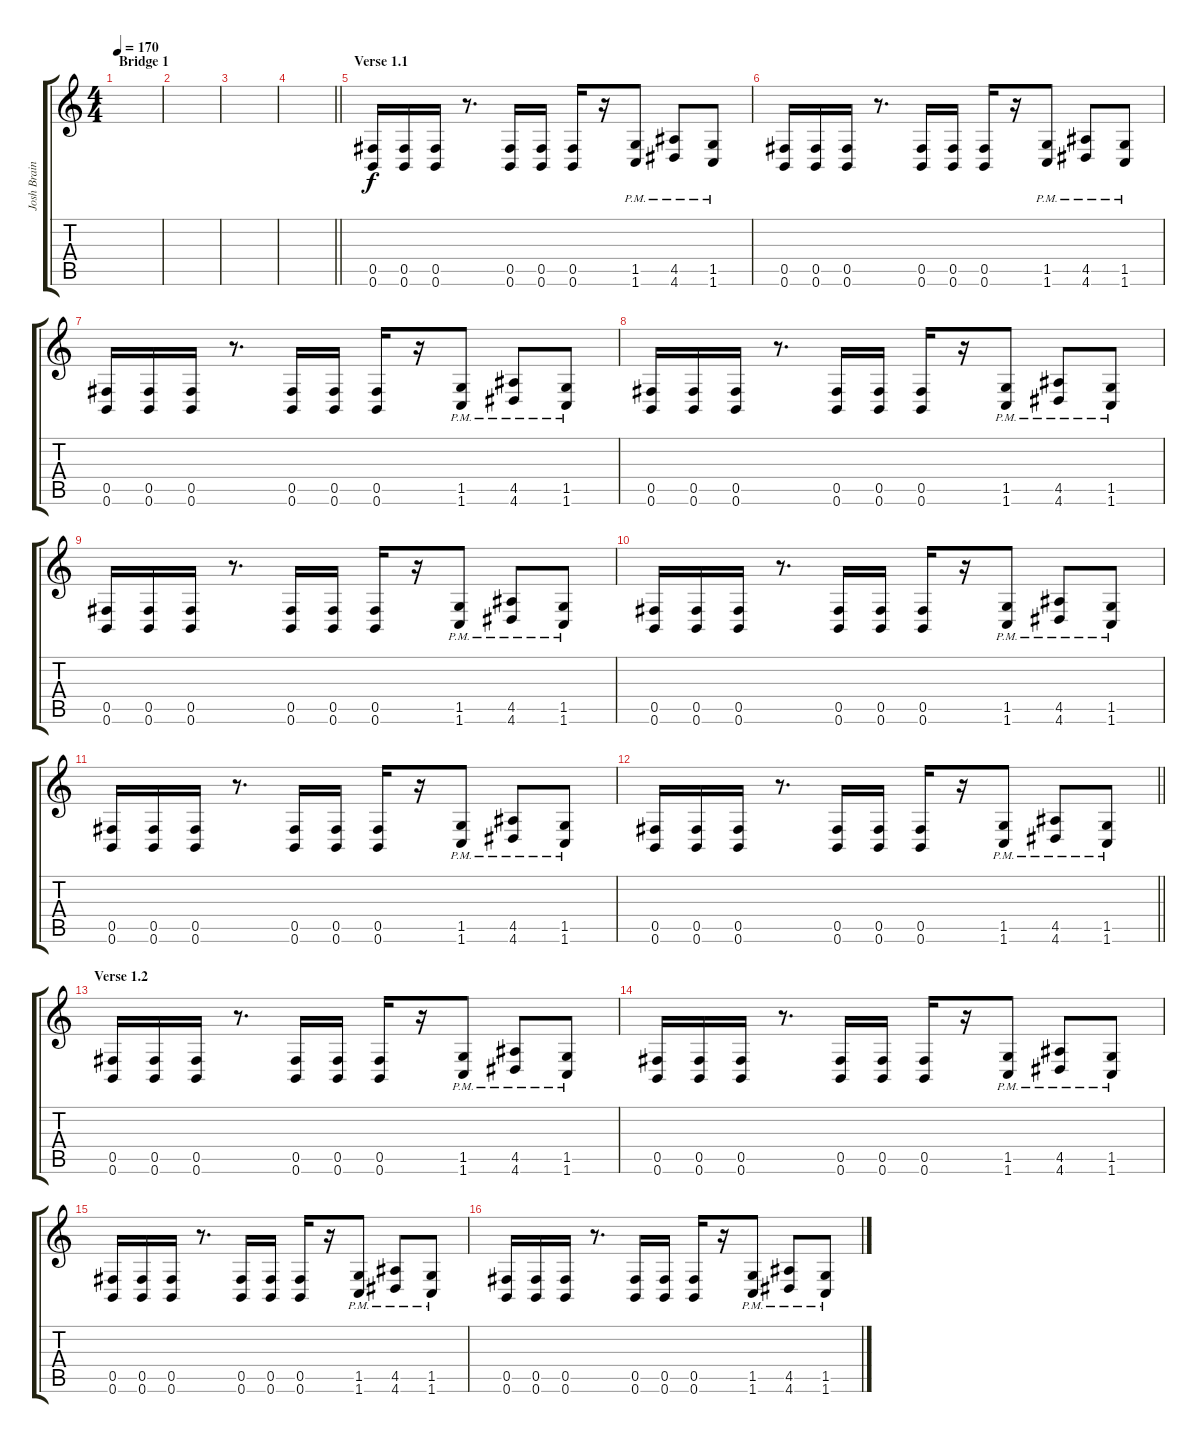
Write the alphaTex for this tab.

\track ("Josh Brainard" "Josh Brain") {instrument distortionguitar}
\staff {score tabs}
\tuning (Db4 Ab3 E3 B2 Gb2 B1) {hide}
\ts (4 4)
\section ("" "Bridge 1")
\tempo 170
\clef g2
\ks c
|
|
|
\barLineRight lightlight
|
\section ("" "Verse 1.1")
(0.5 0.6).16{volume 13} (0.5 0.6).16 (0.5 0.6).16 r.8{d} (0.5 0.6).16 (0.5 0.6).16 (0.5 0.6).16 r.16 (1.5{pm} 1.6{pm}).8 (4.5{pm} 4.6{pm}).8 (1.5{pm} 1.6{pm}).8 |
(0.5 0.6).16 (0.5 0.6).16 (0.5 0.6).16 r.8{d} (0.5 0.6).16 (0.5 0.6).16 (0.5 0.6).16 r.16 (1.5{pm} 1.6{pm}).8 (4.5{pm} 4.6{pm}).8 (1.5{pm} 1.6{pm}).8 |
(0.5 0.6).16 (0.5 0.6).16 (0.5 0.6).16 r.8{d} (0.5 0.6).16 (0.5 0.6).16 (0.5 0.6).16 r.16 (1.5{pm} 1.6{pm}).8 (4.5{pm} 4.6{pm}).8 (1.5{pm} 1.6{pm}).8 |
(0.5 0.6).16 (0.5 0.6).16 (0.5 0.6).16 r.8{d} (0.5 0.6).16 (0.5 0.6).16 (0.5 0.6).16 r.16 (1.5{pm} 1.6{pm}).8 (4.5{pm} 4.6{pm}).8 (1.5{pm} 1.6{pm}).8 |
(0.5 0.6).16 (0.5 0.6).16 (0.5 0.6).16 r.8{d} (0.5 0.6).16 (0.5 0.6).16 (0.5 0.6).16 r.16 (1.5{pm} 1.6{pm}).8 (4.5{pm} 4.6{pm}).8 (1.5{pm} 1.6{pm}).8 |
(0.5 0.6).16 (0.5 0.6).16 (0.5 0.6).16 r.8{d} (0.5 0.6).16 (0.5 0.6).16 (0.5 0.6).16 r.16 (1.5{pm} 1.6{pm}).8 (4.5{pm} 4.6{pm}).8 (1.5{pm} 1.6{pm}).8 |
(0.5 0.6).16 (0.5 0.6).16 (0.5 0.6).16 r.8{d} (0.5 0.6).16 (0.5 0.6).16 (0.5 0.6).16 r.16 (1.5{pm} 1.6{pm}).8 (4.5{pm} 4.6{pm}).8 (1.5{pm} 1.6{pm}).8 |
\barLineRight lightlight
(0.5 0.6).16 (0.5 0.6).16 (0.5 0.6).16 r.8{d} (0.5 0.6).16 (0.5 0.6).16 (0.5 0.6).16 r.16 (1.5{pm} 1.6{pm}).8 (4.5{pm} 4.6{pm}).8 (1.5{pm} 1.6{pm}).8 |
\section ("" "Verse 1.2")
(0.5 0.6).16 (0.5 0.6).16 (0.5 0.6).16 r.8{d} (0.5 0.6).16 (0.5 0.6).16 (0.5 0.6).16 r.16 (1.5{pm} 1.6{pm}).8 (4.5{pm} 4.6{pm}).8 (1.5{pm} 1.6{pm}).8 |
(0.5 0.6).16 (0.5 0.6).16 (0.5 0.6).16 r.8{d} (0.5 0.6).16 (0.5 0.6).16 (0.5 0.6).16 r.16 (1.5{pm} 1.6{pm}).8 (4.5{pm} 4.6{pm}).8 (1.5{pm} 1.6{pm}).8 |
(0.5 0.6).16 (0.5 0.6).16 (0.5 0.6).16 r.8{d} (0.5 0.6).16 (0.5 0.6).16 (0.5 0.6).16 r.16 (1.5{pm} 1.6{pm}).8 (4.5{pm} 4.6{pm}).8 (1.5{pm} 1.6{pm}).8 |
(0.5 0.6).16 (0.5 0.6).16 (0.5 0.6).16 r.8{d} (0.5 0.6).16 (0.5 0.6).16 (0.5 0.6).16 r.16 (1.5{pm} 1.6{pm}).8 (4.5{pm} 4.6{pm}).8 (1.5{pm} 1.6{pm}).8
